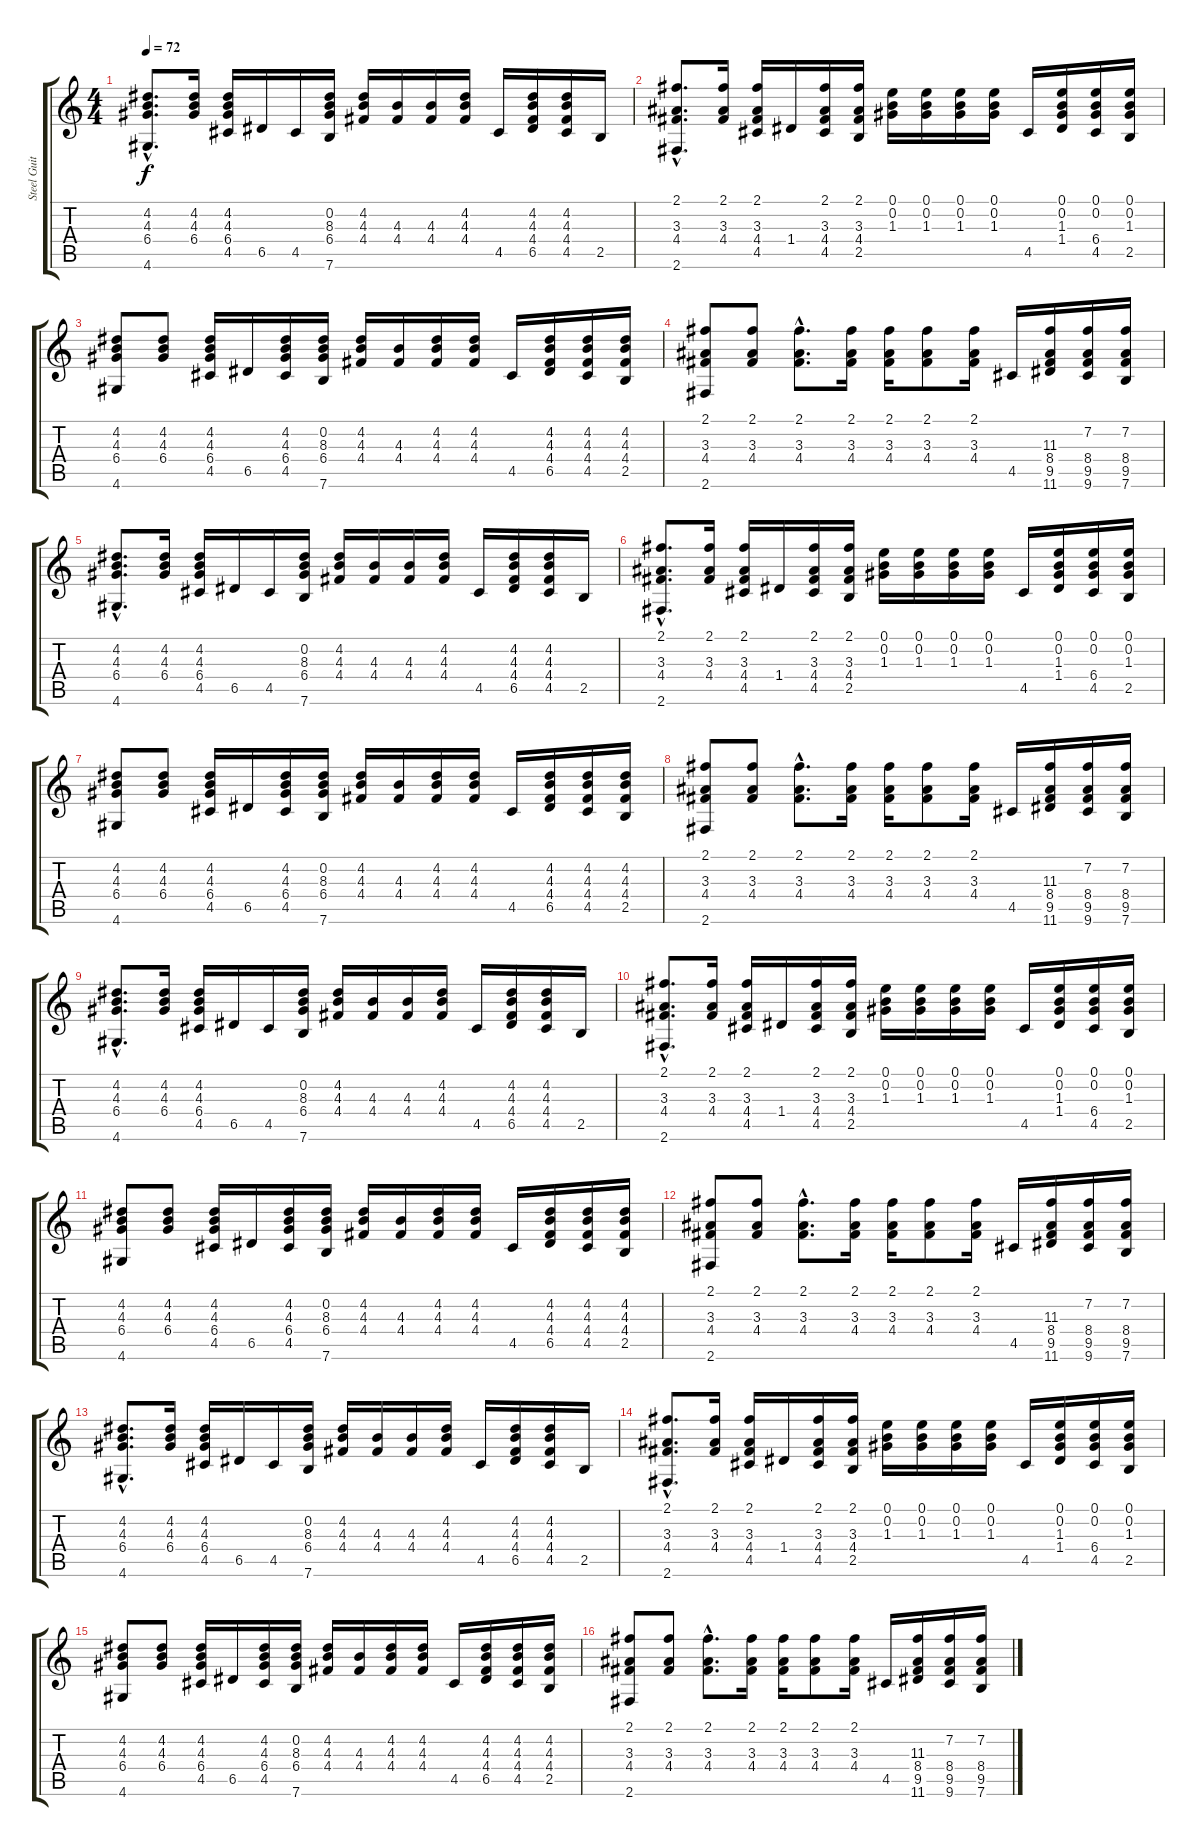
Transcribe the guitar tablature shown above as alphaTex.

\track ("Steel Guitar" "Steel Guit") {instrument acousticguitarsteel}
\staff {score tabs}
\tuning (E4 B3 G3 D3 A2 E2) {hide}
\ts (4 4)
\tempo 72
\clef g2
\ks c
(4.2{hac} 4.3{hac} 6.4{hac} 4.6{hac}).8{d dy f} (4.2 4.3 6.4).16 (4.2 4.3 6.4 4.5).16 6.5.16 4.5.16 (0.2 8.3 6.4 7.6).16 (4.2 4.3 4.4).16 (4.3 4.4).16 (4.3 4.4).16 (4.2 4.3 4.4).16 4.5.16 (4.2 4.3 4.4 6.5).16 (4.2 4.3 4.4 4.5).16 2.5.16 |
(2.1{hac} 3.3{hac} 4.4{hac} 2.6{hac}).8{d} (2.1 3.3 4.4).16 (2.1 3.3 4.4 4.5).16 1.4.16 (2.1 3.3 4.4 4.5).16 (2.1 3.3 4.4 2.5).16 (0.1 0.2 1.3).16 (0.1 0.2 1.3).16 (0.1 0.2 1.3).16 (0.1 0.2 1.3).16 4.5.16 (0.1 0.2 1.3 1.4).16 (0.1 0.2 6.4 4.5).16 (0.1 0.2 1.3 2.5).16 |
(4.2 4.3 6.4 4.6).8 (4.2 4.3 6.4).8 (4.2 4.3 6.4 4.5).16 6.5.16 (4.2 4.3 6.4 4.5).16 (0.2 8.3 6.4 7.6).16 (4.2 4.3 4.4).16 (4.3 4.4).16 (4.2 4.3 4.4).16 (4.2 4.3 4.4).16 4.5.16 (4.2 4.3 4.4 6.5).16 (4.2 4.3 4.4 4.5).16 (4.2 4.3 4.4 2.5).16 |
(2.1 3.3 4.4 2.6).8 (2.1 3.3 4.4).8 (2.1{hac} 3.3{hac} 4.4{hac}).8{d} (2.1 3.3 4.4).16 (2.1 3.3 4.4).16 (2.1 3.3 4.4).8 (2.1 3.3 4.4).16 4.5.16 (11.3 8.4 9.5 11.6).16 (7.2 8.4 9.5 9.6).16 (7.2 8.4 9.5 7.6).16 |
(4.2{hac} 4.3{hac} 6.4{hac} 4.6{hac}).8{d} (4.2 4.3 6.4).16 (4.2 4.3 6.4 4.5).16 6.5.16 4.5.16 (0.2 8.3 6.4 7.6).16 (4.2 4.3 4.4).16 (4.3 4.4).16 (4.3 4.4).16 (4.2 4.3 4.4).16 4.5.16 (4.2 4.3 4.4 6.5).16 (4.2 4.3 4.4 4.5).16 2.5.16 |
(2.1{hac} 3.3{hac} 4.4{hac} 2.6{hac}).8{d} (2.1 3.3 4.4).16 (2.1 3.3 4.4 4.5).16 1.4.16 (2.1 3.3 4.4 4.5).16 (2.1 3.3 4.4 2.5).16 (0.1 0.2 1.3).16 (0.1 0.2 1.3).16 (0.1 0.2 1.3).16 (0.1 0.2 1.3).16 4.5.16 (0.1 0.2 1.3 1.4).16 (0.1 0.2 6.4 4.5).16 (0.1 0.2 1.3 2.5).16 |
(4.2 4.3 6.4 4.6).8 (4.2 4.3 6.4).8 (4.2 4.3 6.4 4.5).16 6.5.16 (4.2 4.3 6.4 4.5).16 (0.2 8.3 6.4 7.6).16 (4.2 4.3 4.4).16 (4.3 4.4).16 (4.2 4.3 4.4).16 (4.2 4.3 4.4).16 4.5.16 (4.2 4.3 4.4 6.5).16 (4.2 4.3 4.4 4.5).16 (4.2 4.3 4.4 2.5).16 |
(2.1 3.3 4.4 2.6).8 (2.1 3.3 4.4).8 (2.1{hac} 3.3{hac} 4.4{hac}).8{d} (2.1 3.3 4.4).16 (2.1 3.3 4.4).16 (2.1 3.3 4.4).8 (2.1 3.3 4.4).16 4.5.16 (11.3 8.4 9.5 11.6).16 (7.2 8.4 9.5 9.6).16 (7.2 8.4 9.5 7.6).16 |
(4.2{hac} 4.3{hac} 6.4{hac} 4.6{hac}).8{d} (4.2 4.3 6.4).16 (4.2 4.3 6.4 4.5).16 6.5.16 4.5.16 (0.2 8.3 6.4 7.6).16 (4.2 4.3 4.4).16 (4.3 4.4).16 (4.3 4.4).16 (4.2 4.3 4.4).16 4.5.16 (4.2 4.3 4.4 6.5).16 (4.2 4.3 4.4 4.5).16 2.5.16 |
(2.1{hac} 3.3{hac} 4.4{hac} 2.6{hac}).8{d} (2.1 3.3 4.4).16 (2.1 3.3 4.4 4.5).16 1.4.16 (2.1 3.3 4.4 4.5).16 (2.1 3.3 4.4 2.5).16 (0.1 0.2 1.3).16 (0.1 0.2 1.3).16 (0.1 0.2 1.3).16 (0.1 0.2 1.3).16 4.5.16 (0.1 0.2 1.3 1.4).16 (0.1 0.2 6.4 4.5).16 (0.1 0.2 1.3 2.5).16 |
(4.2 4.3 6.4 4.6).8 (4.2 4.3 6.4).8 (4.2 4.3 6.4 4.5).16 6.5.16 (4.2 4.3 6.4 4.5).16 (0.2 8.3 6.4 7.6).16 (4.2 4.3 4.4).16 (4.3 4.4).16 (4.2 4.3 4.4).16 (4.2 4.3 4.4).16 4.5.16 (4.2 4.3 4.4 6.5).16 (4.2 4.3 4.4 4.5).16 (4.2 4.3 4.4 2.5).16 |
(2.1 3.3 4.4 2.6).8 (2.1 3.3 4.4).8 (2.1{hac} 3.3{hac} 4.4{hac}).8{d} (2.1 3.3 4.4).16 (2.1 3.3 4.4).16 (2.1 3.3 4.4).8 (2.1 3.3 4.4).16 4.5.16 (11.3 8.4 9.5 11.6).16 (7.2 8.4 9.5 9.6).16 (7.2 8.4 9.5 7.6).16 |
(4.2{hac} 4.3{hac} 6.4{hac} 4.6{hac}).8{d} (4.2 4.3 6.4).16 (4.2 4.3 6.4 4.5).16 6.5.16 4.5.16 (0.2 8.3 6.4 7.6).16 (4.2 4.3 4.4).16 (4.3 4.4).16 (4.3 4.4).16 (4.2 4.3 4.4).16 4.5.16 (4.2 4.3 4.4 6.5).16 (4.2 4.3 4.4 4.5).16 2.5.16 |
(2.1{hac} 3.3{hac} 4.4{hac} 2.6{hac}).8{d} (2.1 3.3 4.4).16 (2.1 3.3 4.4 4.5).16 1.4.16 (2.1 3.3 4.4 4.5).16 (2.1 3.3 4.4 2.5).16 (0.1 0.2 1.3).16 (0.1 0.2 1.3).16 (0.1 0.2 1.3).16 (0.1 0.2 1.3).16 4.5.16 (0.1 0.2 1.3 1.4).16 (0.1 0.2 6.4 4.5).16 (0.1 0.2 1.3 2.5).16 |
(4.2 4.3 6.4 4.6).8 (4.2 4.3 6.4).8 (4.2 4.3 6.4 4.5).16 6.5.16 (4.2 4.3 6.4 4.5).16 (0.2 8.3 6.4 7.6).16 (4.2 4.3 4.4).16 (4.3 4.4).16 (4.2 4.3 4.4).16 (4.2 4.3 4.4).16 4.5.16 (4.2 4.3 4.4 6.5).16 (4.2 4.3 4.4 4.5).16 (4.2 4.3 4.4 2.5).16 |
(2.1 3.3 4.4 2.6).8 (2.1 3.3 4.4).8 (2.1{hac} 3.3{hac} 4.4{hac}).8{d} (2.1 3.3 4.4).16 (2.1 3.3 4.4).16 (2.1 3.3 4.4).8 (2.1 3.3 4.4).16 4.5.16 (11.3 8.4 9.5 11.6).16 (7.2 8.4 9.5 9.6).16 (7.2 8.4 9.5 7.6).16
